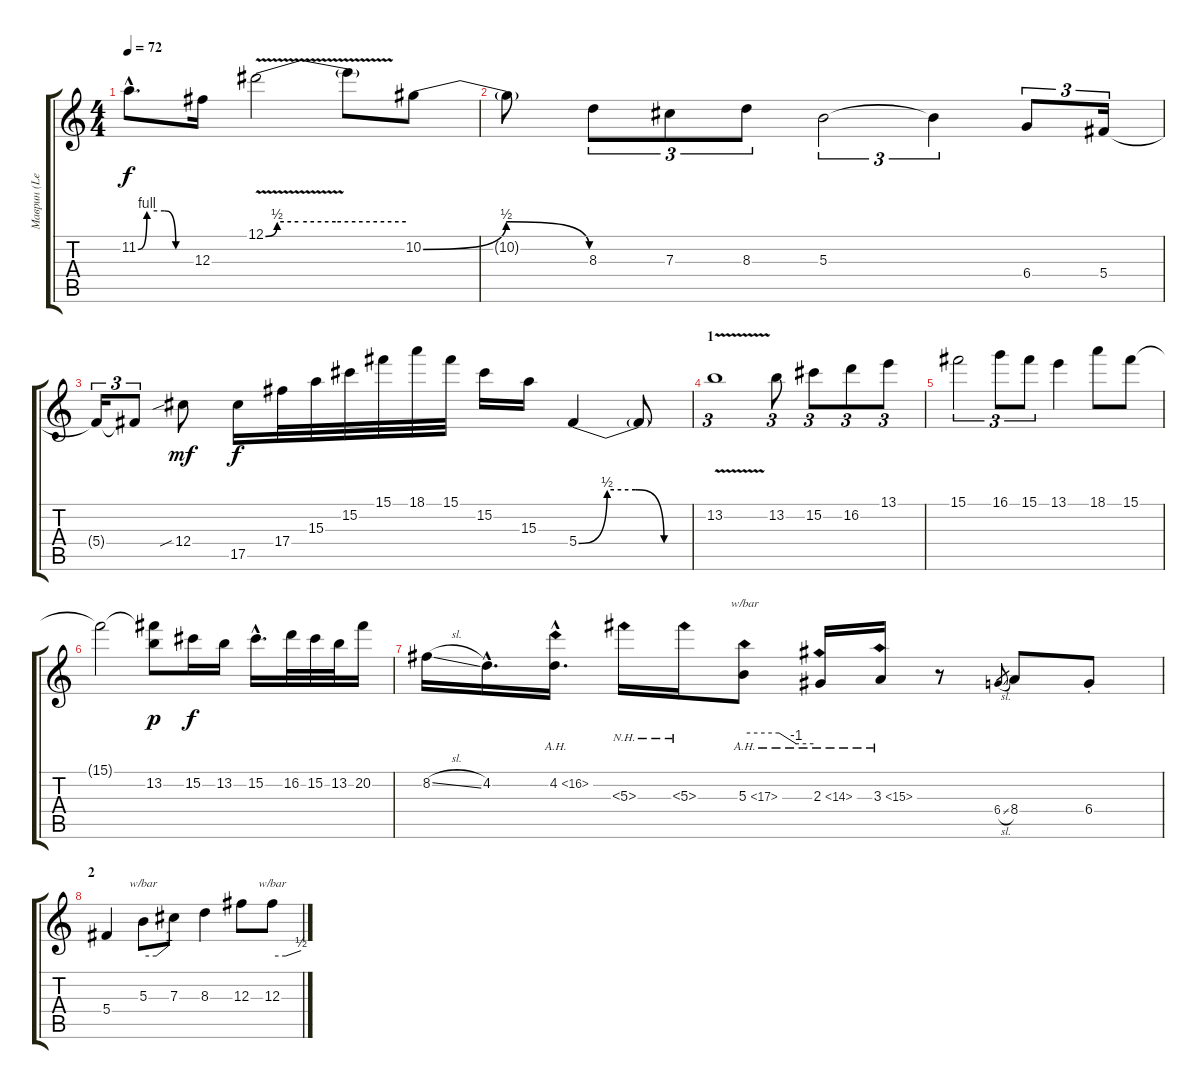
\track ("Маврин (Lead-1)" "Маврин (Le") {instrument distortionguitar}
\staff {score tabs}
\tuning (Eb4 Bb3 Gb3 Db3 Ab2 Eb2) {hide}
\ts (4 4)
\tempo 72
\clef g2
\ks c
11.2{be (custom 0 0 10 4 30 4 43 0 60 0) hac}.8{d dy f} 12.3.16 12.1{be (custom 0 0 5 2 14 2 30 2 60 2) v}.2 12.1{t}.8 10.2{be (bendrelease 0 0 8 2 53 2 60 0)}.8 |
10.2{t}.8 8.3.8{tu (3 2)} 7.3.8{tu (3 2)} 8.3.8{tu (3 2)} 5.3.2{tu (3 2)} 5.3{t}.4{tu (3 2)} 6.4.8{tu (3 2)} 5.4.16{tu (3 2)} |
5.4{t}.16{tu (3 2)} 5.4{t}.8{tu (3 2)} 12.4{sib}.8{dy mf} 17.5.16{dy f} 17.4.32 15.3.32 15.2.32 15.1.32 18.1.32 15.1.32 15.2.16 15.3.16 5.4{be (custom 0 0 15 2 30 2 45 0 60 0)}.4 5.4{t}.8 |
\section ("" "1")
13.2{v}.1{tu (3 2)} 13.2.8{tu (3 2)} 15.2.8{tu (3 2)} 16.2.8{tu (3 2)} 13.1.8{tu (3 2)} |
15.1.2{tu (3 2)} 16.1.8{tu (3 2)} 15.1.8{tu (3 2)} 13.1.4 18.1.8 15.1.8 |
15.1{t}.2 (15.1{t} 13.2).8{dy p} 15.2.16{dy f} 13.2.16 15.2{hac}.16{d} 16.2.32 15.2.32 13.2.32 20.2.16 |
8.2{sl}.16 4.2{hac}.16{d} 4.2{ah 12 hac}.16{d} 5.3{nh}.16 5.3{nh}.16 5.3{ah 12}.8{tbe (custom default 0 0 30 0 45 -4 60 -4)} 2.3{ah 12}.16 3.3{ah 12}.16 r.8 6.4{sl}.8{gr} 8.4.8 6.4{st}.8 |
\section ("" "2")
5.4.4 5.3.8{tbe (custom default 0 0 29 0 58 4 60 4)} 7.3.8 8.3.4 12.3.8 12.3.8{tbe (custom default 0 0 28 0 60 2)}
